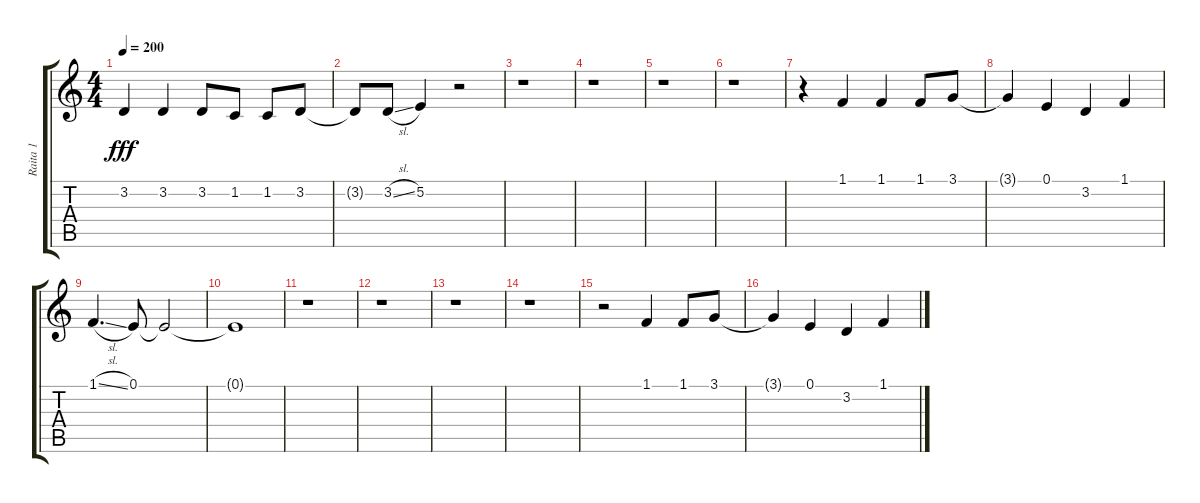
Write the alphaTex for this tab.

\track ("Raita 1" "Raita 1") {instrument oboe}
\staff {score tabs}
\tuning (E4 B3 G3 D3 A2 E2) {hide}
\ts (4 4)
\tempo 200
\clef g2
\ks c
3.2.4{dy fff} 3.2.4 3.2.8 1.2.8 1.2.8 3.2.8 |
3.2{t}.8 3.2{sl}.8 5.2.4 r.2 |
r.1 |
r.1 |
r.1 |
r.1 |
r.4 1.1.4 1.1.4 1.1.8 3.1.8 |
3.1{t}.4 0.1.4 3.2.4 1.1.4 |
1.1{sl}.4{d} 0.1.8 0.1{t}.2 |
0.1{t}.1 |
r.1 |
r.1 |
r.1 |
r.1 |
r.2 1.1.4 1.1.8 3.1.8 |
3.1{t}.4 0.1.4 3.2.4 1.1.4
